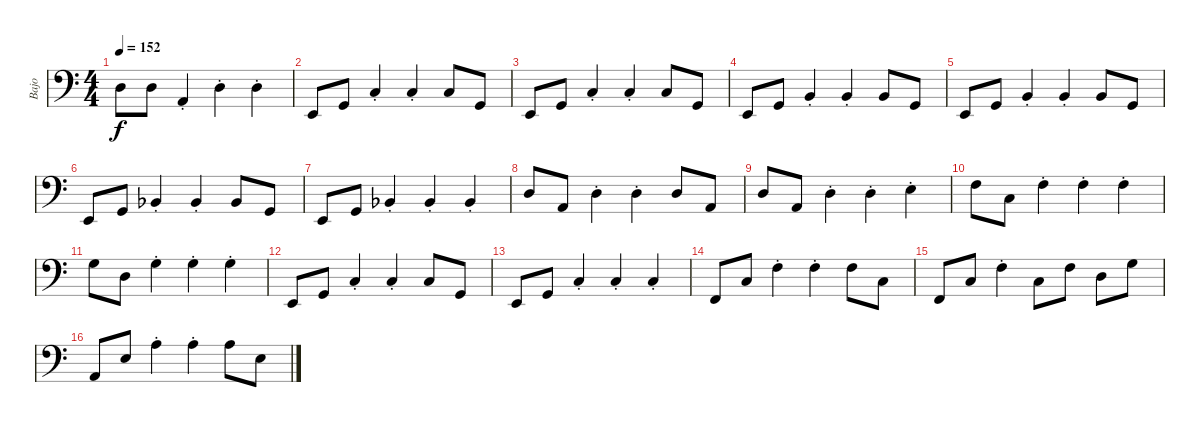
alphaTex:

\track ("Bajo" "Bajo") {instrument electricbassfinger}
\staff {score}
\tuning (G2 D2 A1 E1) {hide}
\ts (4 4)
\tempo 152
\clef f4
\ks c
0.2.8{dy f} 0.2.8 0.3{st}.4 0.2{st}.4 0.2{st}.4 |
0.4.8 3.4.8 3.3{st}.4 3.3{st}.4 3.3.8 3.4.8 |
0.4.8 3.4.8 3.3{st}.4 3.3{st}.4 3.3.8 3.4.8 |
0.4.8 3.4.8 2.3{st}.4 2.3{st}.4 2.3.8 3.4.8 |
0.4.8 3.4.8 2.3{st}.4 2.3{st}.4 2.3.8 3.4.8 |
0.4.8 3.4.8 1.3{st acc b}.4 1.3{st acc b}.4 1.3{acc b}.8 3.4.8 |
0.4.8 3.4.8 1.3{st acc b}.4 1.3{st acc b}.4 1.3{st acc b}.4 |
0.2.8 0.3.8 0.2{st}.4 0.2{st}.4 0.2.8 0.3.8 |
0.2.8 0.3.8 0.2{st}.4 0.2{st}.4 2.2{st}.4 |
3.2.8 3.3.8 3.2{st}.4 3.2{st}.4 3.2{st}.4 |
0.1.8 0.2.8 0.1{st}.4 0.1{st}.4 0.1{st}.4 |
0.4.8 3.4.8 3.3{st}.4 3.3{st}.4 3.3.8 3.4.8 |
0.4.8 3.4.8 8.4{st}.4 3.3{st}.4 3.3{st}.4 |
1.4.8 3.3.8 3.2{st}.4 3.2{st}.4 3.2.8 3.3.8 |
1.4.8 3.3.8 3.2{st}.4 3.3.8 3.2.8 0.2.8 0.1.8 |
0.3.8 2.2.8 2.1{st}.4 2.1{st}.4 2.1.8 2.2.8
